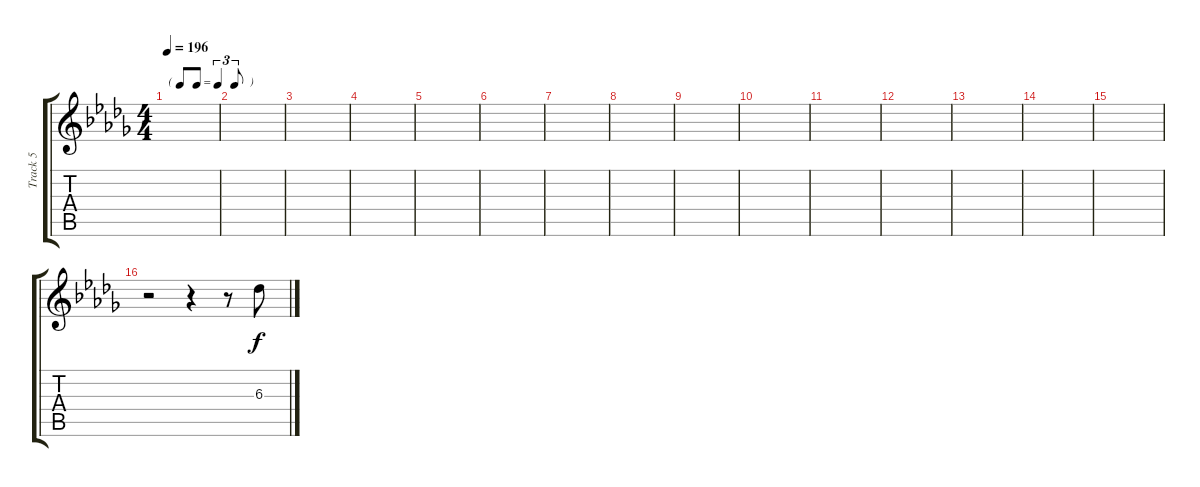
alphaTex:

\track ("Track 5" "Track 5") {instrument distortionguitar}
\staff {score tabs}
\tuning (E4 B3 G3 D3 A2 E2) {hide}
\ts (4 4)
\tf triplet8th
\tempo 196
\clef g2
\ks db
|
|
|
|
|
|
|
|
|
|
|
|
|
|
|
r.2 r.4 r.8 6.3.8
